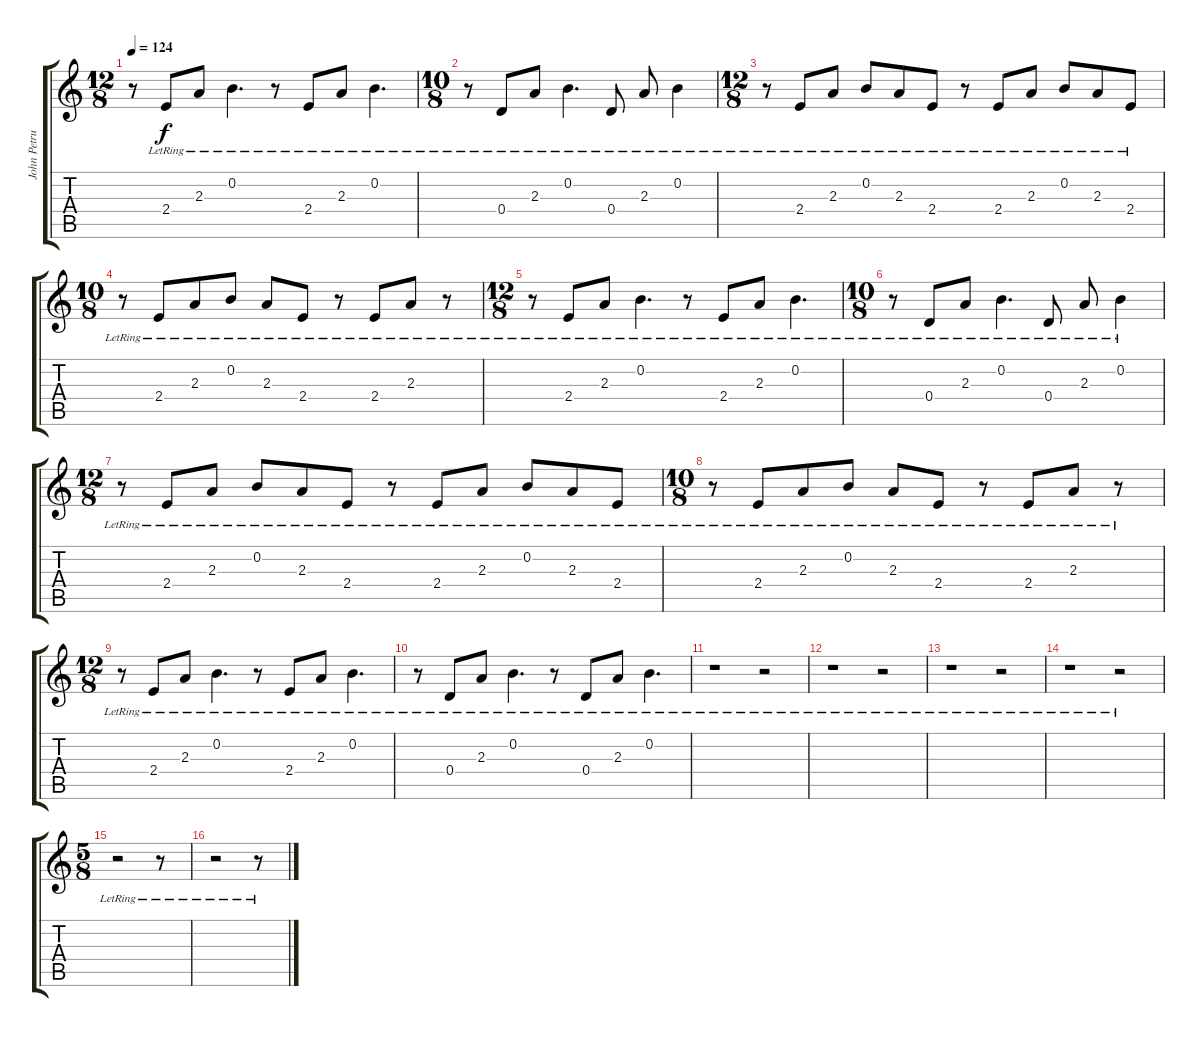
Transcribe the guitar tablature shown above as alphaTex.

\track ("John Petrucci Guitar 2" "John Petru") {instrument acousticguitarsteel}
\staff {score tabs}
\tuning (E4 B3 G3 D3 A2 E2) {hide}
\ts (12 8)
\tempo 124
\clef g2
\ks c
r.8{dy f} 2.4{lr}.8 2.3{lr}.8 0.2{lr}.4{d} r.8 2.4{lr}.8 2.3{lr}.8 0.2{lr}.4{d} |
\ts (10 8)
r.8 0.4{lr}.8 2.3{lr}.8 0.2{lr}.4{d} 0.4{lr}.8 2.3{lr}.8 0.2{lr}.4 |
\ts (12 8)
r.8 2.4{lr}.8 2.3{lr}.8 0.2{lr}.8 2.3{lr}.8 2.4{lr}.8 r.8 2.4{lr}.8 2.3{lr}.8 0.2{lr}.8 2.3{lr}.8 2.4{lr}.8 |
\ts (10 8)
r.8 2.4{lr}.8 2.3{lr}.8 0.2{lr}.8 2.3{lr}.8 2.4{lr}.8 r.8 2.4{lr}.8 2.3{lr}.8 r.8 |
\ts (12 8)
r.8 2.4{lr}.8 2.3{lr}.8 0.2{lr}.4{d} r.8 2.4{lr}.8 2.3{lr}.8 0.2{lr}.4{d} |
\ts (10 8)
r.8 0.4{lr}.8 2.3{lr}.8 0.2{lr}.4{d} 0.4{lr}.8 2.3{lr}.8 0.2{lr}.4 |
\ts (12 8)
r.8 2.4{lr}.8 2.3{lr}.8 0.2{lr}.8 2.3{lr}.8 2.4{lr}.8 r.8 2.4{lr}.8 2.3{lr}.8 0.2{lr}.8 2.3{lr}.8 2.4{lr}.8 |
\ts (10 8)
r.8 2.4{lr}.8 2.3{lr}.8 0.2{lr}.8 2.3{lr}.8 2.4{lr}.8 r.8 2.4{lr}.8 2.3{lr}.8 r.8 |
\ts (12 8)
r.8 2.4{lr}.8 2.3{lr}.8 0.2{lr}.4{d} r.8 2.4{lr}.8 2.3{lr}.8 0.2{lr}.4{d} |
r.8 0.4{lr}.8 2.3{lr}.8 0.2{lr}.4{d} r.8 0.4{lr}.8 2.3{lr}.8 0.2{lr}.4{d} |
r.1 r.2 |
r.1 r.2 |
r.1 r.2 |
r.1 r.2 |
\ts (5 8)
r.2 r.8 |
r.2 r.8
